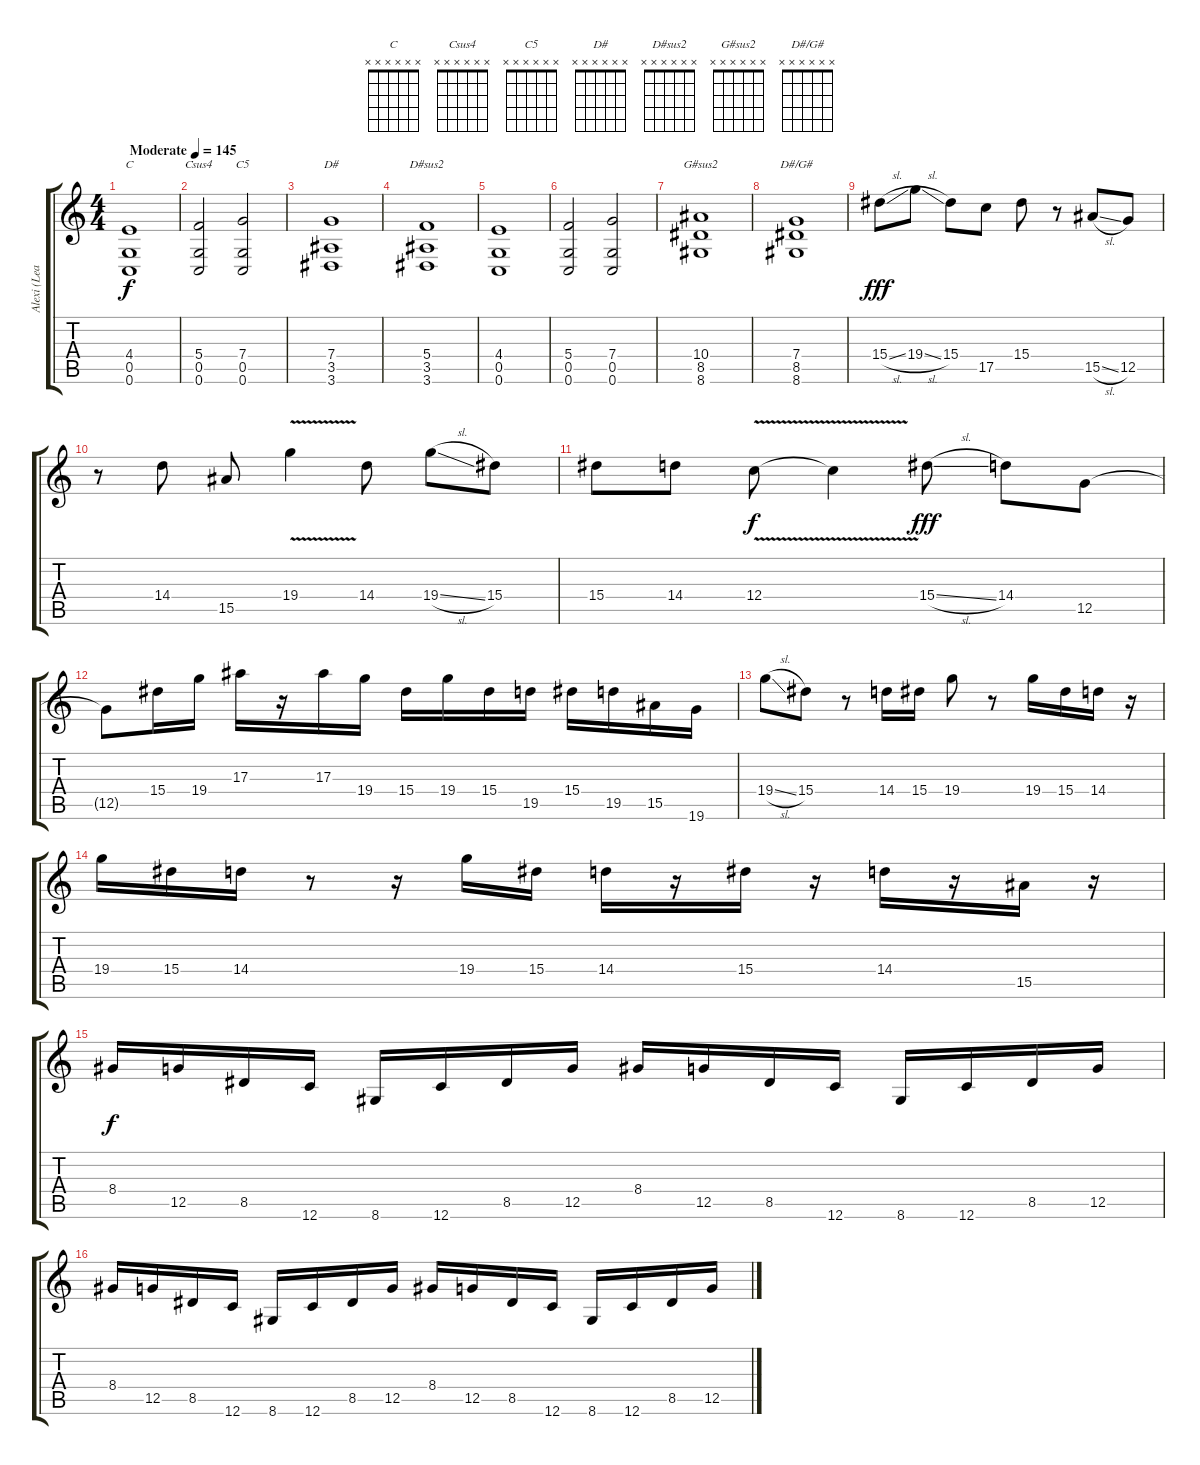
\track ("Alexi (Lead + Rhythm)" "Alexi (Lea") {instrument overdrivenguitar}
\staff {score tabs}
\tuning (D4 A3 F3 C3 G2 C2) {hide}
\chord ("C" x x x x x x)
\chord ("Csus4" x x x x x x)
\chord ("C5" x x x x x x)
\chord ("D#" x x x x x x)
\chord ("D#sus2" x x x x x x)
\chord ("G#sus2" x x x x x x)
\chord ("D#/G#" x x x x x x)
\ts (4 4)
\tempo (145 "Moderate")
\clef g2
\ks c
(4.4 0.5 0.6).1{ch "C" dy f instrument overdrivenguitar} |
(5.4 0.5 0.6).2{ch "Csus4"} (7.4 0.5 0.6).2{ch "C5"} |
(7.4 3.5 3.6).1{ch "D#"} |
(5.4 3.5 3.6).1{ch "D#sus2"} |
(4.4 0.5 0.6).1 |
(5.4 0.5 0.6).2 (7.4 0.5 0.6).2 |
(10.4 8.5 8.6).1{ch "G#sus2"} |
(7.4 8.5 8.6).1{ch "D#/G#"} |
15.4{sl}.8{dy fff} 19.4{sl}.8 15.4.8 17.5.8 15.4.8 r.8 15.5{sl}.8 12.5.8 |
r.8 14.4.8 15.5.8 19.4{v}.4 14.4.8 19.4{sl}.8 15.4.8 |
15.4.8 14.4.8 12.4{v}.8{dy f} 12.4{t}.4 15.4{sl}.8{dy fff} 14.4.8 12.5.8 |
12.5{t}.8 15.4.16 19.4.16 17.3.16 r.16 17.3.16 19.4.16 15.4.16 19.4.16 15.4.16 19.5.16 15.4.16 19.5.16 15.5.16 19.6.16 |
19.4{sl}.8 15.4.8 r.8 14.4.16 15.4.16 19.4.8 r.8 19.4.16 15.4.16 14.4.16 r.16 |
19.4.16 15.4.16 14.4.16 r.8 r.16 19.4.16 15.4.16 14.4.16 r.16 15.4.16 r.16 14.4.16 r.16 15.5.16 r.16 |
8.4.16{dy f} 12.5.16 8.5.16 12.6.16 8.6.16 12.6.16 8.5.16 12.5.16 8.4.16 12.5.16 8.5.16 12.6.16 8.6.16 12.6.16 8.5.16 12.5.16 |
8.4.16 12.5.16 8.5.16 12.6.16 8.6.16 12.6.16 8.5.16 12.5.16 8.4.16 12.5.16 8.5.16 12.6.16 8.6.16 12.6.16 8.5.16 12.5.16
